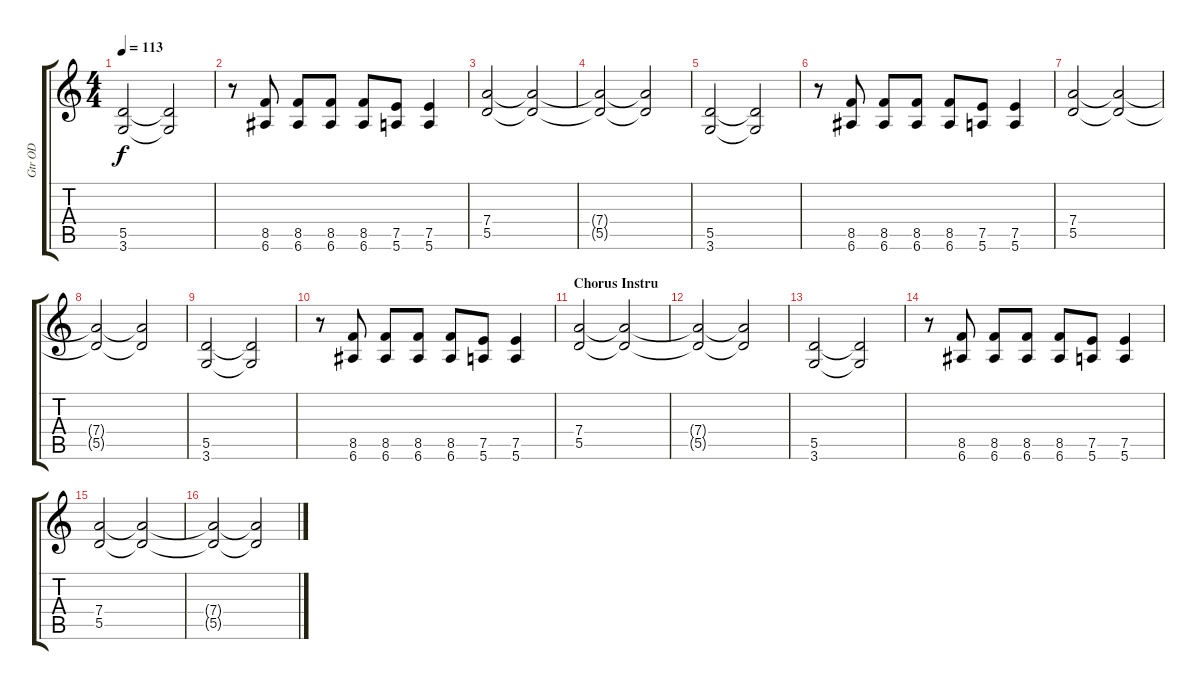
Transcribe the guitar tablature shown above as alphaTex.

\track ("Gtr OD" "Gtr OD") {instrument overdrivenguitar}
\staff {score tabs}
\tuning (E4 B3 G3 D3 A2 E2) {hide}
\ts (4 4)
\tempo 113
\clef g2
\ks c
(5.5 3.6).2{dy f} (5.5{t} 3.6{t}).2 |
r.8 (8.5 6.6).8 (8.5 6.6).8 (8.5 6.6).8 (8.5 6.6).8 (7.5 5.6).8 (7.5 5.6).4 |
(7.4 5.5).2 (7.4{t} 5.5{t}).2 |
(7.4{t} 5.5{t}).2 (7.4{t} 5.5{t}).2 |
(5.5 3.6).2 (5.5{t} 3.6{t}).2 |
r.8 (8.5 6.6).8 (8.5 6.6).8 (8.5 6.6).8 (8.5 6.6).8 (7.5 5.6).8 (7.5 5.6).4 |
(7.4 5.5).2 (7.4{t} 5.5{t}).2 |
(7.4{t} 5.5{t}).2 (7.4{t} 5.5{t}).2 |
(5.5 3.6).2 (5.5{t} 3.6{t}).2 |
r.8 (8.5 6.6).8 (8.5 6.6).8 (8.5 6.6).8 (8.5 6.6).8 (7.5 5.6).8 (7.5 5.6).4 |
\section ("" "Chorus Instru")
(7.4 5.5).2 (7.4{t} 5.5{t}).2 |
(7.4{t} 5.5{t}).2 (7.4{t} 5.5{t}).2 |
(5.5 3.6).2 (5.5{t} 3.6{t}).2 |
r.8 (8.5 6.6).8 (8.5 6.6).8 (8.5 6.6).8 (8.5 6.6).8 (7.5 5.6).8 (7.5 5.6).4 |
(7.4 5.5).2 (7.4{t} 5.5{t}).2 |
(7.4{t} 5.5{t}).2 (7.4{t} 5.5{t}).2
